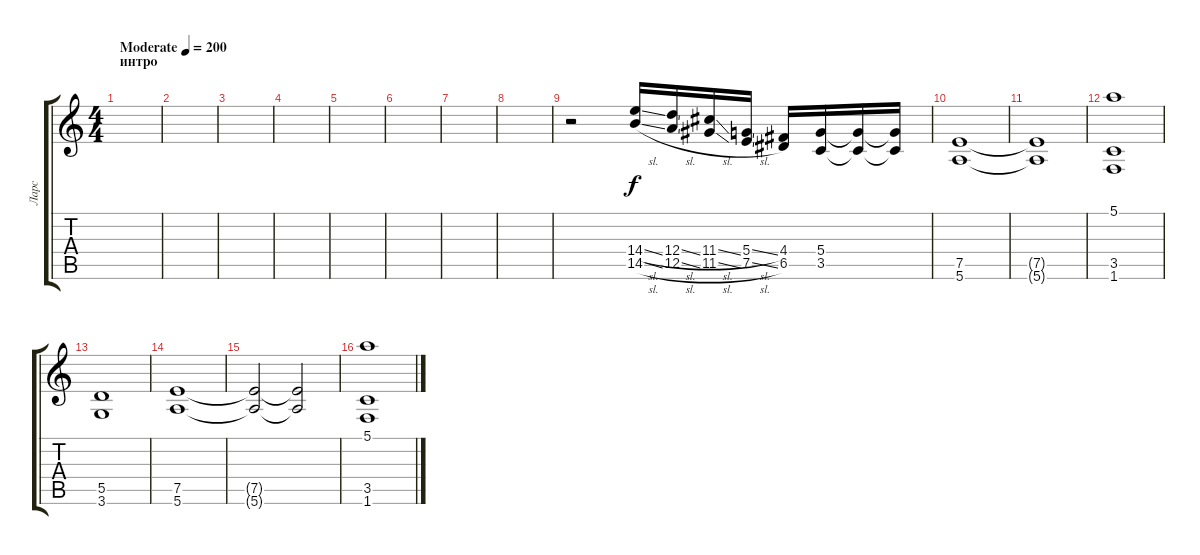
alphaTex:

\track ("Ларс" "Ларс") {instrument distortionguitar}
\staff {score tabs}
\tuning (E4 B3 G3 D3 A2 E2) {hide}
\ts (4 4)
\section ("" "интро")
\tempo (200 "Moderate")
\clef g2
\ks c
|
|
|
|
|
|
|
|
r.2 (14.4{sl} 14.5{sl}).16 (12.4{sl} 12.5{sl}).16 (11.4{sl} 11.5{sl}).16 (5.4{sl} 7.5{sl}).16 (4.4 6.5).16 (5.4 3.5).16 (5.4{t} 3.5{t}).16 (5.4{t} 3.5{t}).16 |
(7.5 5.6).1 |
(7.5{t} 5.6{t}).1 |
(5.1 3.5 1.6).1 |
(5.5 3.6).1 |
(7.5 5.6).1 |
(7.5{t} 5.6{t}).2 (7.5{t} 5.6{t}).2 |
(5.1 3.5 1.6).1
